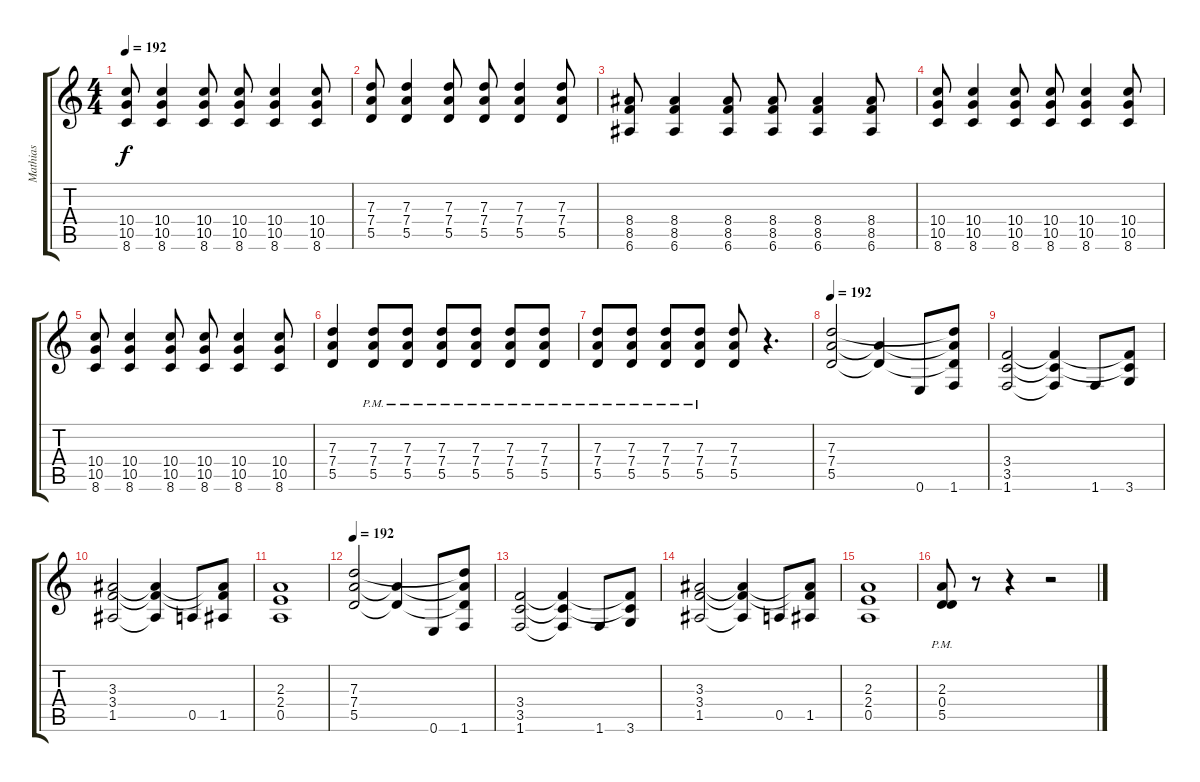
\track ("Mathias" "Mathias") {instrument distortionguitar}
\staff {score tabs}
\tuning (E4 B3 G3 D3 A2 E2) {hide}
\ts (4 4)
\tempo 192
\clef g2
\ks c
(10.4 10.5 8.6).8{dy f} (10.4 10.5 8.6).4 (10.4 10.5 8.6).8 (10.4 10.5 8.6).8 (10.4 10.5 8.6).4 (10.4 10.5 8.6).8 |
(7.3 7.4 5.5).8 (7.3 7.4 5.5).4 (7.3 7.4 5.5).8 (7.3 7.4 5.5).8 (7.3 7.4 5.5).4 (7.3 7.4 5.5).8 |
(8.4 8.5 6.6).8 (8.4 8.5 6.6).4 (8.4 8.5 6.6).8 (8.4 8.5 6.6).8 (8.4 8.5 6.6).4 (8.4 8.5 6.6).8 |
(10.4 10.5 8.6).8 (10.4 10.5 8.6).4 (10.4 10.5 8.6).8 (10.4 10.5 8.6).8 (10.4 10.5 8.6).4 (10.4 10.5 8.6).8 |
(10.4 10.5 8.6).8 (10.4 10.5 8.6).4 (10.4 10.5 8.6).8 (10.4 10.5 8.6).8 (10.4 10.5 8.6).4 (10.4 10.5 8.6).8 |
(7.3 7.4 5.5).4 (7.3{pm} 7.4{pm} 5.5).8 (7.3{pm} 7.4{pm} 5.5).8 (7.3{pm} 7.4{pm} 5.5).8 (7.3{pm} 7.4{pm} 5.5).8 (7.3{pm} 7.4{pm} 5.5).8 (7.3{pm} 7.4{pm} 5.5).8 |
(7.3{pm} 7.4{pm} 5.5).8 (7.3{pm} 7.4{pm} 5.5).8 (7.3{pm} 7.4{pm} 5.5).8 (7.3{pm} 7.4{pm} 5.5).8 (7.3 7.4 5.5).8 r.4{d} |
\tempo 192
(7.3 7.4 5.5).2 (7.4{t} 5.5{t}).4 0.6.8 (7.3{t} 7.4{t} 5.5{t} 1.6).8 |
(3.4 3.5 1.6).2 (3.4{t} 3.5{t} 1.6{t}).4 1.6.8 (3.4{t} 3.5{t} 3.6).8 |
(3.3 3.4 1.5).2 (3.3{t} 3.4{t} 1.5{t}).4 0.5.8 (3.3{t} 3.4{t} 1.5).8 |
(2.3 2.4 0.5).1 |
\tempo 192
(7.3 7.4 5.5).2 (7.4{t} 5.5{t}).4 0.6.8 (7.3{t} 7.4{t} 5.5{t} 1.6).8 |
(3.4 3.5 1.6).2 (3.4{t} 3.5{t} 1.6{t}).4 1.6.8 (3.4{t} 3.5{t} 3.6).8 |
(3.3 3.4 1.5).2 (3.3{t} 3.4{t} 1.5{t}).4 0.5.8 (3.3{t} 3.4{t} 1.5).8 |
(2.3 2.4 0.5).1 |
(2.3{pm} 0.4 5.5).8 r.8 r.4 r.2
